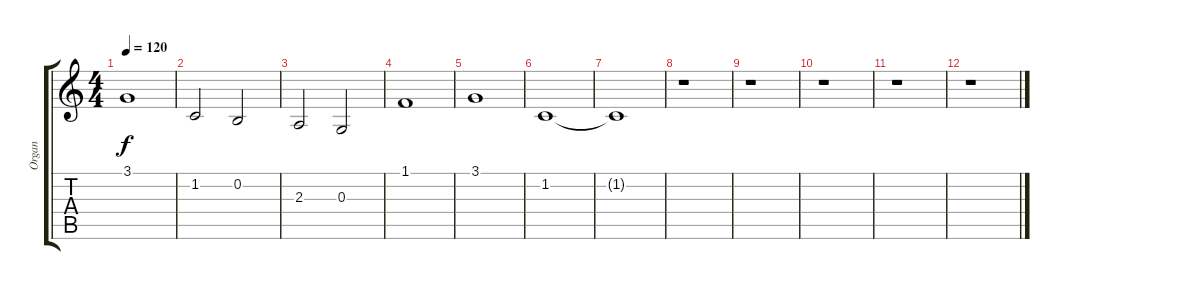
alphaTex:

\track ("Organ" "Organ") {instrument percussiveorgan}
\staff {score tabs}
\tuning (E4 B3 G3 D3 A2 E2) {hide}
\ts (4 4)
\tempo 120
\clef g2
\ks c
3.1.1{dy f} |
1.2.2 0.2.2 |
2.3.2 0.3.2 |
1.1.1 |
3.1.1 |
1.2.1 |
1.2{t}.1 |
r.1 |
r.1 |
r.1 |
r.1 |
r.1
